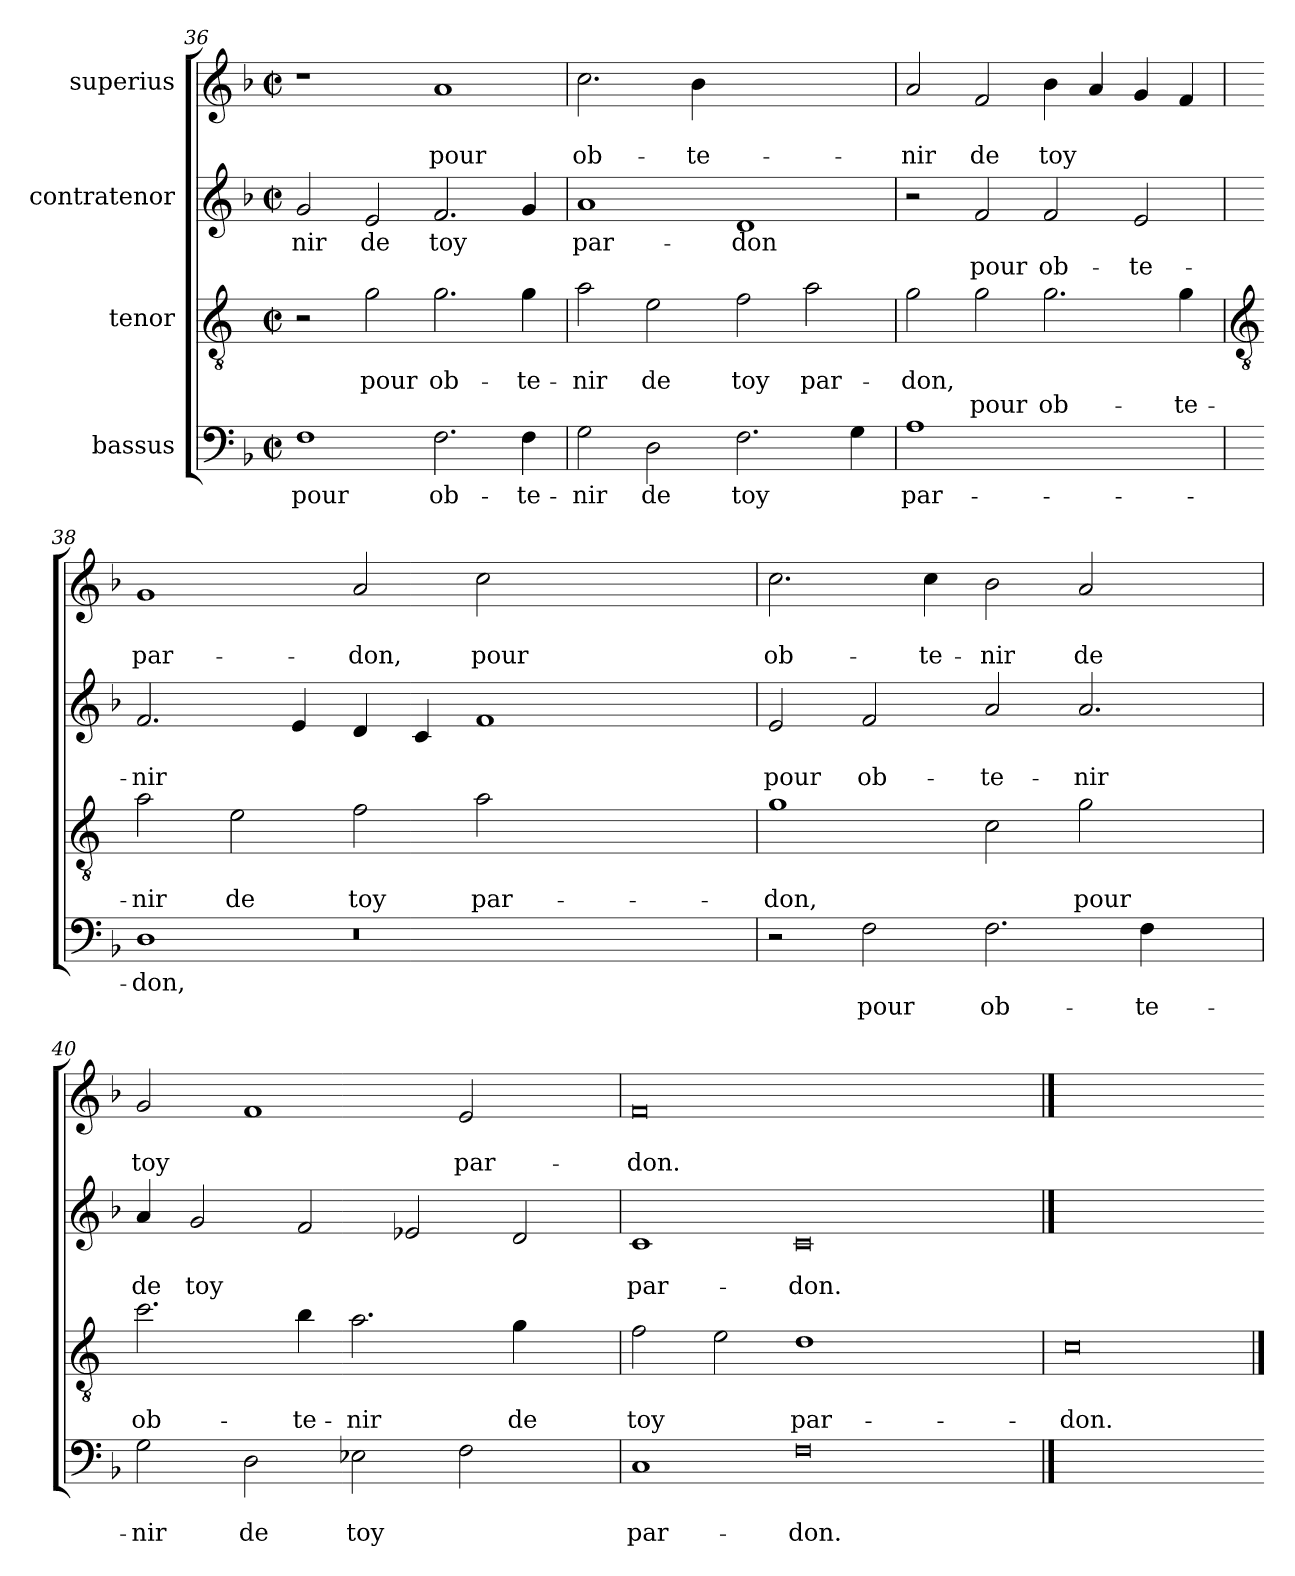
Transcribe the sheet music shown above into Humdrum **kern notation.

**kern	**text	**text	**kern	**text	**text	**kern	**text	**text	**kern	**text	**text
*part4	*part4	*part4	*part3	*part3	*part3	*part2	*part2	*part2	*part1	*part1	*part1
*staff4	*staff4	*staff4	*staff3	*staff3	*staff3	*staff2	*staff2	*staff2	*staff1	*staff1	*staff1
*I"bassus	*	*	*I"tenor	*	*	*I"contratenor	*	*	*I"superius	*	*
*clefF4	*	*	*clefGv2	*	*	*clefG2	*	*	*clefG2	*	*
*	*	*	*ITrd4c7	*	*	*	*	*	*	*	*
*k[b-]	*	*	*k[b-]	*	*	*k[b-]	*	*	*k[b-]	*	*
*F:	*	*	*F:	*	*	*F:	*	*	*F:	*	*
*M4/2	*	*	*M4/2	*	*	*M4/2	*	*	*M4/2	*	*
*met(c|)	*	*	*met(c|)	*	*	*met(c|)	*	*	*met(c|)	*	*
=36	=36	=36	=36	=36	=36	=36	=36	=36	=36	=36	=36
!	!LO:LY:b	!	!	!	!	!	!LO:LY:b	!	!	!	!
1F	pour	.	2r	.	.	2g	-nir	.	1r	.	.
!	!	!	!	!LO:LY:b	!	!	!LO:LY:b	!	!	!	!
.	.	.	2c	pour	.	2e	de	.	.	.	.
!	!LO:LY:b	!	!	!LO:LY:b	!	!	!LO:LY:b	!	!	!	!LO:LY:b
2.F	ob-	.	2.c	ob-	.	2.f	toy	.	1a	.	pour
!	!LO:LY:b	!	!	!LO:LY:b	!	!	!	!	!	!	!
4F	-te-	.	4c	-te-	.	4g	.	.	.	.	.
=37	=37	=37	=37	=37	=37	=37	=37	=37	=37	=37	=37
!	!LO:LY:b	!	!	!LO:LY:b	!	!	!LO:LY:b	!	!	!	!LO:LY:b
2G	-nir	.	2d	-nir	.	1a	par-	.	2.cc	.	ob-
!	!LO:LY:b	!	!	!LO:LY:b	!	!	!	!	!	!	!
2D	de	.	2A	de	.	.	.	.	.	.	.
!	!	!	!	!	!	!	!	!	!	!	!LO:LY:b
.	.	.	.	.	.	.	.	.	4b-	.	-te-
!	!LO:LY:b	!	!	!LO:LY:b	!	!	!LO:LY:b	!	!	!	!
2.F	toy	.	2B-	toy	.	1d	-don	.	1ryy	.	.
!	!	!	!	!LO:LY:b	!	!	!	!	!	!	!
.	.	.	2d	par-	.	.	.	.	.	.	.
4G	.	.	.	.	.	.	.	.	.	.	.
!!LO:LB:g=z
=38	=38	=38	=38	=38	=38	=38	=38	=38	=38	=38	=38
!	!LO:LY:b	!	!	!LO:LY:b	!	!	!	!	!	!	!LO:LY:b
1A	par-	.	2c	-don,	.	2r	.	.	2a	.	-nir
!	!	!	!	!	!LO:LY:b	!	!	!LO:LY:b	!	!	!LO:LY:b
.	.	.	2c	.	pour	2f	.	pour	2f	.	de
!	!	!	!	!	!LO:LY:b	!	!	!LO:LY:b	!	!	!LO:LY:b
1ryy	.	.	2.c	.	ob-	2f	.	ob-	4b-	.	toy
.	.	.	.	.	.	.	.	.	4a	.	.
!	!	!	!	!	!	!	!	!LO:LY:b	!	!	!
.	.	.	.	.	.	2e	.	-te-	4g	.	.
!	!	!	!	!	!LO:LY:b	!	!	!	!	!	!
.	.	.	4c	.	-te-	.	.	.	4f	.	.
!!LO:LB:g=z
=38A	=38A	=38A	=38A	=38A	=38A	=38A	=38A	=38A	=38A	=38A	=38A
*	*	*	*clefGv2	*	*	*	*	*	*	*	*
!	!LO:LY:b	!	!	!	!LO:LY:b	!	!	!LO:LY:b	!	!	!LO:LY:b
1D	-don,	.	2d	.	-nir	2.f	.	-nir	1g	.	par-
!	!	!	!	!	!LO:LY:b	!	!	!	!	!	!
.	.	.	2A	.	de	.	.	.	.	.	.
.	.	.	.	.	.	4e	.	.	.	.	.
!	!	!	!	!	!LO:LY:b	!	!	!	!	!	!LO:LY:b
0r	.	.	2B-	.	toy	4d	.	.	2a	.	-don,
.	.	.	.	.	.	4c	.	.	.	.	.
!	!	!	!	!	!LO:LY:b	!	!	!	!	!	!LO:LY:b
.	.	.	2d	.	par-	1f	.	.	2cc	.	pour
.	.	.	1ryy	.	.	.	.	.	1ryy	.	.
.	.	.	.	.	.	2ryy	.	.	.	.	.
=39A	=39A	=39A	=39A	=39A	=39A	=39A	=39A	=39A	=39A	=39A	=39A
!	!	!	!	!	!LO:LY:b	!	!	!LO:LY:b	!	!	!LO:LY:b
2r	.	.	1c	.	-don,	2e	.	pour	2.cc	.	ob-
!	!	!LO:LY:b	!	!	!	!	!	!LO:LY:b	!	!	!
2F	.	pour	.	.	.	2f	.	ob-	.	.	.
!	!	!	!	!	!	!	!	!	!	!	!LO:LY:b
.	.	.	.	.	.	.	.	.	4cc	.	-te-
!	!	!LO:LY:b	!	!	!	!	!	!LO:LY:b	!	!	!LO:LY:b
2.F	.	ob-	2F	.	.	2a	.	-te-	2b-	.	-nir
!	!	!	!	!	!LO:LY:b	!	!	!LO:LY:b	!	!	!LO:LY:b
.	.	.	2c	.	pour	2.a	.	-nir	2a	.	de
!	!	!LO:LY:b	!	!	!	!	!	!	!	!	!
4F	.	-te-	.	.	.	.	.	.	.	.	.
4ryy	.	.	4ryy	.	.	.	.	.	4ryy	.	.
=40A	=40A	=40A	=40A	=40A	=40A	=40A	=40A	=40A	=40A	=40A	=40A
!	!	!LO:LY:b	!	!	!LO:LY:b	!	!	!LO:LY:b	!	!	!LO:LY:b
2G	.	-nir	2.f	.	ob-	4a	.	de	2g	.	toy
!	!	!	!	!	!	!	!	!LO:LY:b	!	!	!
.	.	.	.	.	.	2g	.	toy	.	.	.
!	!	!LO:LY:b	!	!	!	!	!	!	!	!	!
2D	.	de	.	.	.	.	.	.	1f	.	.
!	!	!	!	!	!LO:LY:b	!	!	!	!	!	!
.	.	.	4e	.	-te-	2f	.	.	.	.	.
!	!	!LO:LY:b	!	!	!LO:LY:b	!	!	!	!	!	!
2E-X	.	toy	2.d	.	-nir	.	.	.	.	.	.
.	.	.	.	.	.	2e-X	.	.	.	.	.
!	!	!	!	!	!	!	!	!	!	!	!LO:LY:b
2F	.	.	.	.	.	.	.	.	2e	.	par-
!	!	!	!	!	!LO:LY:b	!	!	!	!	!	!
.	.	.	4c	.	de	2d	.	.	.	.	.
4ryy	.	.	4ryy	.	.	.	.	.	4ryy	.	.
=41A	=41A	=41A	=41A	=41A	=41A	=41A	=41A	=41A	=41A	=41A	=41A
!	!	!LO:LY:b	!	!	!LO:LY:b	!	!	!LO:LY:b	!	!	!LO:LY:b
1C	.	par-	2B-	.	toy	1c	.	par-	0f	.	-don.
.	.	.	2A	.	.	.	.	.	.	.	.
!	!	!LO:LY:b	!	!	!LO:LY:b	!	!	!LO:LY:b	!	!	!
0F	.	-don.	1G	.	par-	0c	.	-don.	.	.	.
.	.	.	1ryy	.	.	.	.	.	1ryy	.	.
==	==	==	=	==	==	==	==	==	==	==	==
!	!	!	!	!	!LO:LY:b	!	!	!	!	!	!
0ryy	.	.	0F	.	-don.	0ryy	.	.	0ryy	.	.
=	=	=	==	=	=	=	=	=	=	=	=
*-	*-	*-	*-	*-	*-	*-	*-	*-	*-	*-	*-
